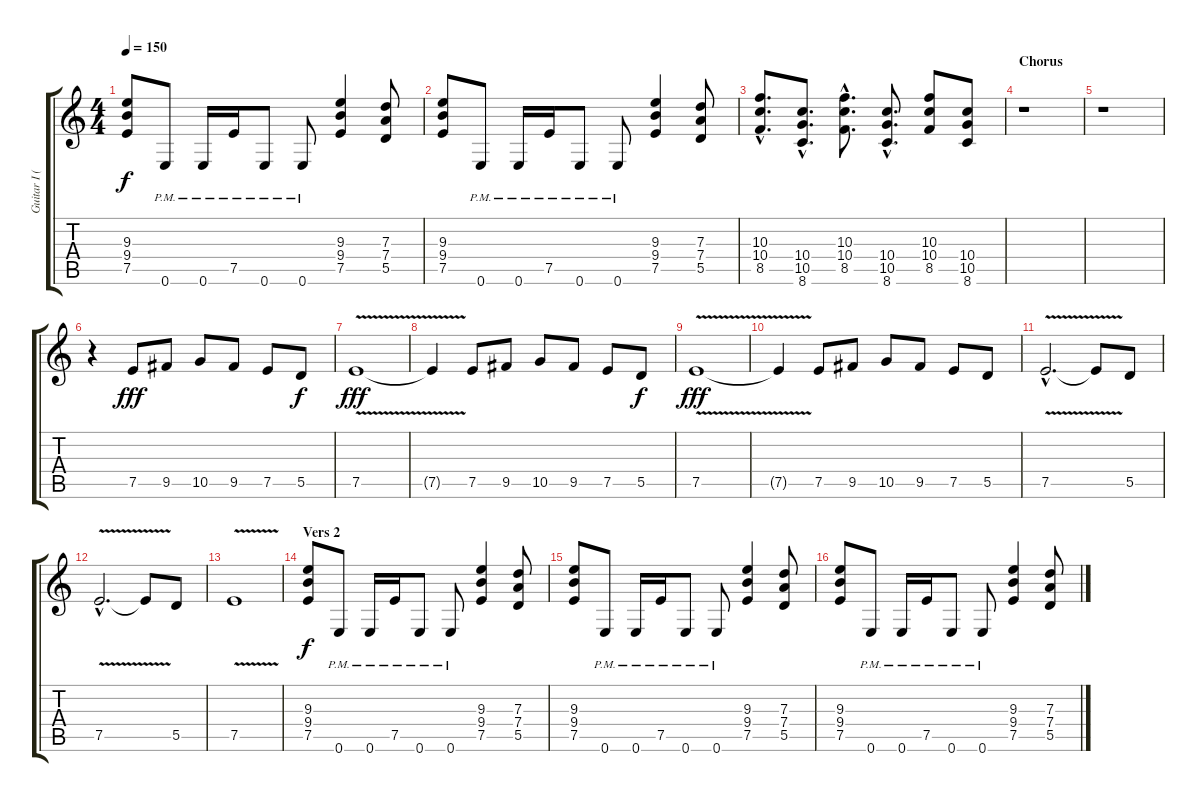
\track ("Guitar I (Lead)" "Guitar I (") {instrument overdrivenguitar}
\staff {score tabs}
\tuning (E4 B3 G3 D3 A2 E2) {hide}
\ts (4 4)
\tempo 150
\clef g2
\ks c
(9.3 9.4 7.5).8{dy f} 0.6{pm}.8 0.6{pm}.16 7.5{pm}.16 0.6{pm}.8 0.6{pm}.8 (9.3 9.4 7.5).4 (7.3 7.4 5.5).8 |
(9.3 9.4 7.5).8 0.6{pm}.8 0.6{pm}.16 7.5{pm}.16 0.6{pm}.8 0.6{pm}.8 (9.3 9.4 7.5).4 (7.3 7.4 5.5).8 |
(10.3{hac} 10.4{hac} 8.5{hac}).8{d} (10.4{hac} 10.5{hac} 8.6{hac}).8{d} (10.3{hac} 10.4{hac} 8.5{hac}).8{d} (10.4{hac} 10.5{hac} 8.6{hac}).8{d} (10.3 10.4 8.5).8 (10.4 10.5 8.6).8 |
\section ("" "Chorus")
r.1 |
r.1 |
r.4 7.5.8{dy fff} 9.5.8 10.5.8 9.5.8 7.5.8 5.5.8{dy f} |
7.5{v}.1{dy fff} |
7.5{t}.4 7.5.8 9.5.8 10.5.8 9.5.8 7.5.8 5.5.8{dy f} |
7.5{v}.1{dy fff} |
7.5{t}.4 7.5.8 9.5.8 10.5.8 9.5.8 7.5.8 5.5.8 |
7.5{v hac}.2{d} 7.5{t}.8 5.5.8 |
7.5{v hac}.2{d} 7.5{t}.8 5.5.8 |
7.5{v}.1 |
\section ("" "Vers 2")
(9.3 9.4 7.5).8{dy f} 0.6{pm}.8 0.6{pm}.16 7.5{pm}.16 0.6{pm}.8 0.6{pm}.8 (9.3 9.4 7.5).4 (7.3 7.4 5.5).8 |
(9.3 9.4 7.5).8 0.6{pm}.8 0.6{pm}.16 7.5{pm}.16 0.6{pm}.8 0.6{pm}.8 (9.3 9.4 7.5).4 (7.3 7.4 5.5).8 |
(9.3 9.4 7.5).8 0.6{pm}.8 0.6{pm}.16 7.5{pm}.16 0.6{pm}.8 0.6{pm}.8 (9.3 9.4 7.5).4 (7.3 7.4 5.5).8
